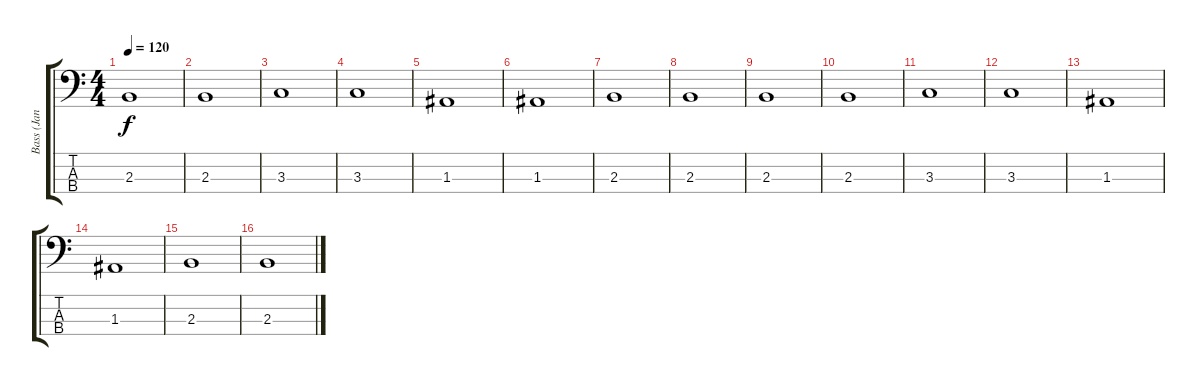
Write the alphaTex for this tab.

\track ("Bass (Jan Kazda)" "Bass (Jan ") {instrument electricbassfinger}
\staff {score tabs}
\tuning (G2 D2 A1 E1) {hide}
\ts (4 4)
\tempo 120
\clef f4
\ks c
2.3.1{dy f instrument electricbassfinger} |
2.3.1 |
3.3.1 |
3.3.1 |
1.3.1 |
1.3.1 |
2.3.1 |
2.3.1 |
2.3.1 |
2.3.1 |
3.3.1 |
3.3.1 |
1.3.1 |
1.3.1 |
2.3.1 |
2.3.1
